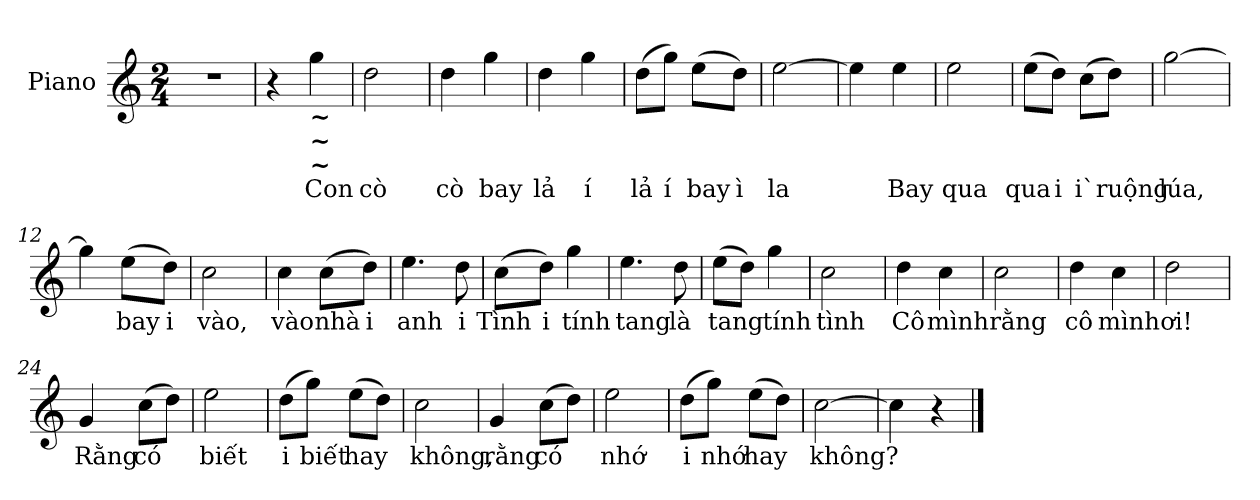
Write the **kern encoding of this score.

**kern	**text
*part1	*part1
*staff1	*staff1
*I"Piano	*
*I'Pno.	*
*clefG2	*
*k[]	*
*M2/4	*
*MM60	*
=1	=1
2r	.
=2	=2
4r	.
!LO:TX:b:B:t=~	!
!LO:TX:b:B:t=~	!
!LO:TX:b:B:t=~	!
4gg\	Con
=3	=3
2dd\	cò
=4	=4
4dd\	cò
4gg\	bay
=5	=5
4dd\	lả
4gg\	í
=6	=6
(8dd\L	lả
8gg\J)	í
(8ee\L	bay
8dd\J)	ì
=7	=7
[2ee\	la
!!LO:LB:g=z
=8	=8
4ee\]	.
4ee\	Bay
=9	=9
2ee\	qua
=10	=10
(8ee\L	qua
8dd\J)	i
(8cc\L	i`
8dd\J)	ruộng
=11	=11
[2gg\	lúa,
=12	=12
4gg\]	.
(8ee\L	bay
8dd\J)	i
=13	=13
2cc\	vào,
=14	=14
4cc\	vào
(8cc\L	nhà
8dd\J)	i
=15	=15
4.ee\	anh
8dd\	i
!!LO:LB:g=z
=16	=16
(8cc\L	Tình
8dd\J)	i
4gg\	tính
=17	=17
4.ee\	tang
8dd\	là
=18	=18
(8ee\L	tang
8dd\J)	.
4gg\	tính
=19	=19
2cc\	tình
=20	=20
4dd\	Cô
4cc\	mình
=21	=21
2cc\	rằng
=22	=22
4dd\	cô
4cc\	mình
!!LO:LB:g=z
=23	=23
2dd\	ơi!
=24	=24
4g/	Rằng
(8cc\L	có
8dd\J)	.
=25	=25
2ee\	biết
=26	=26
(8dd\L	i
8gg\J)	biết
(8ee\L	hay
8dd\J)	.
=27	=27
2cc\	không,
=28	=28
4g/	rằng
(8cc\L	có
8dd\J)	.
=29	=29
2ee\	nhớ
!!LO:LB:g=z
=30	=30
(8dd\L	i
8gg\J)	nhớ
(8ee\L	hay
8dd\J)	.
=31	=31
[2cc\	không?
=32	=32
4cc\]	.
4r	.
==	==
*-	*-
